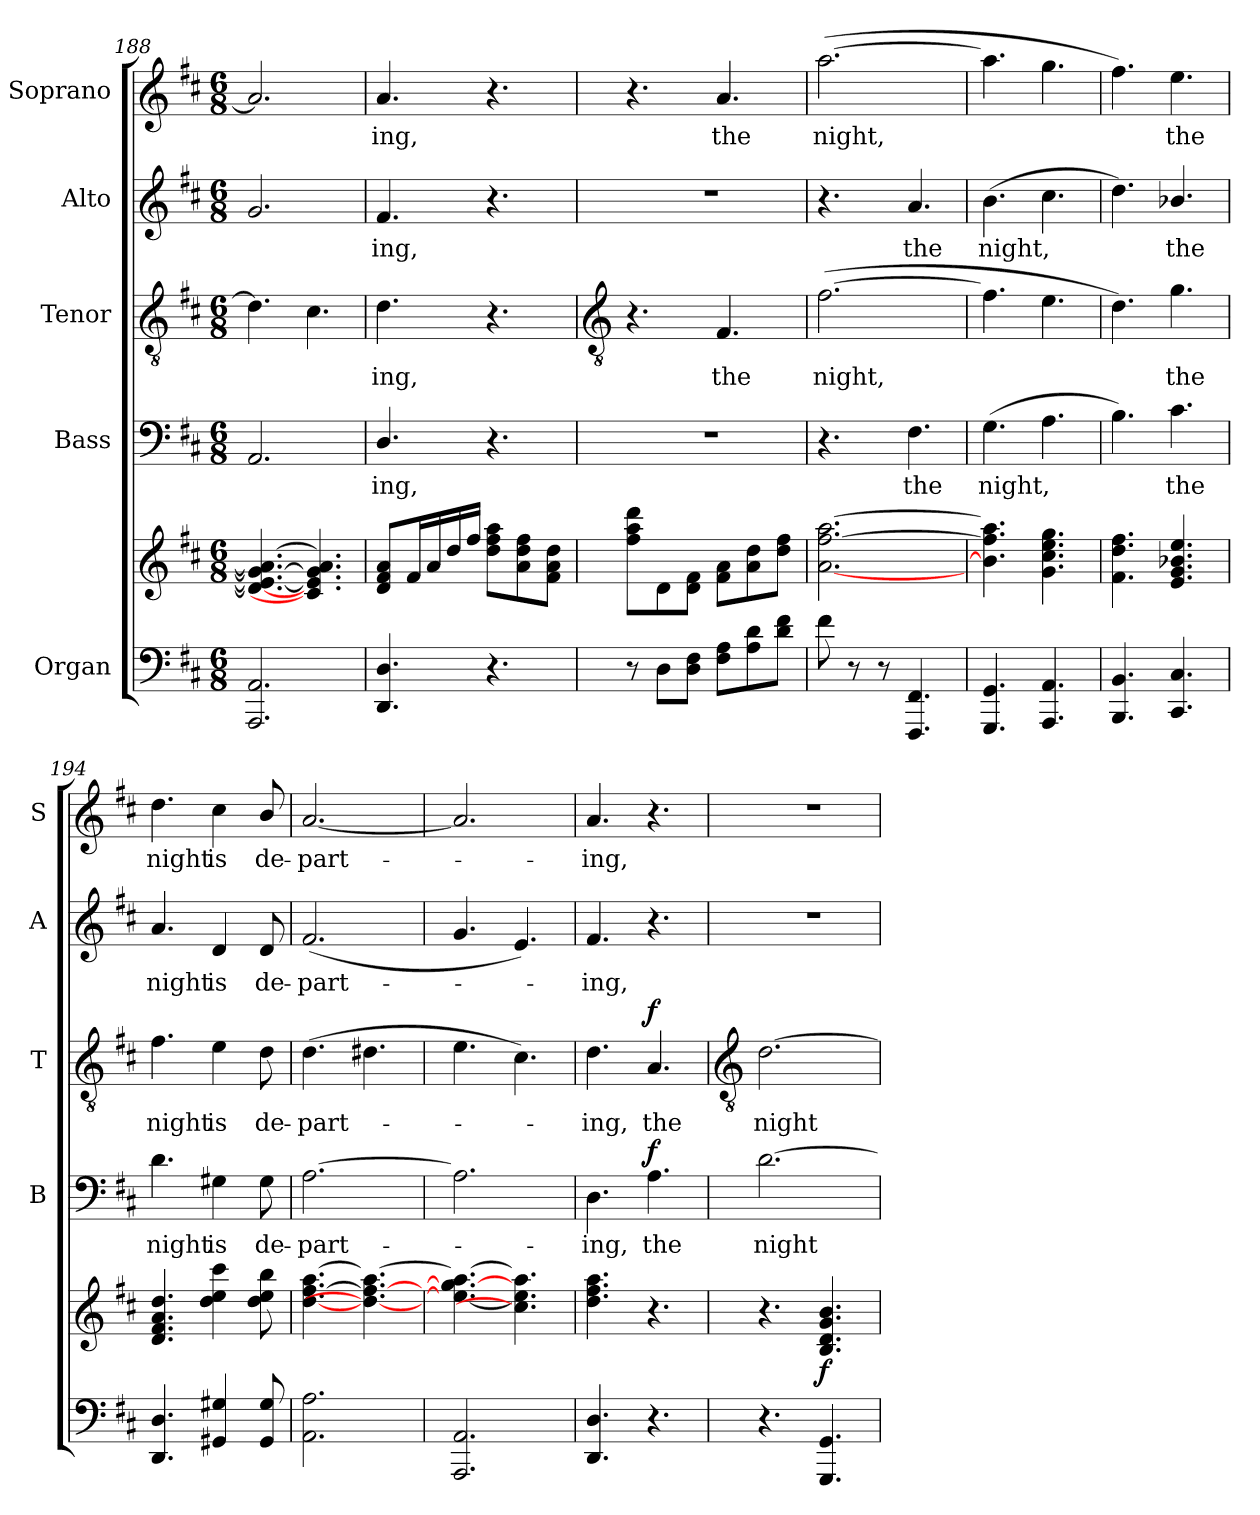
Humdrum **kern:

**kern	**kern	**dynam	**kern	**text	**dynam	**kern	**text	**dynam	**kern	**text	**kern	**text
*part5	*part5	*part5	*part4	*part4	*part4	*part3	*part3	*part3	*part2	*part2	*part1	*part1
*staff6	*staff5	*staff5/6	*staff4	*staff4	*staff4	*staff3	*staff3	*staff3	*staff2	*staff2	*staff1	*staff1
*I"Organ	*	*	*I"Bass	*	*	*I"Tenor	*	*	*I"Alto	*	*I"Soprano	*
*	*	*	*I'B	*	*	*I'T	*	*	*I'A	*	*I'S	*
*clefF4	*clefG2	*	*clefF4	*	*	*clefGv2	*	*	*clefG2	*	*clefG2	*
*k[f#c#]	*k[f#c#]	*	*k[f#c#]	*	*	*k[f#c#]	*	*	*k[f#c#]	*	*k[f#c#]	*
*D:	*D:	*	*D:	*	*	*D:	*	*	*D:	*	*D:	*
*M6/8	*M6/8	*	*M6/8	*	*	*M6/8	*	*	*M6/8	*	*M6/8	*
=188	=188	=188	=188	=188	=188	=188	=188	=188	=188	=188	=188	=188
2.AAA 2.AA	4.d_ 4.e_ 4.g_ 4.a_	.	2.AA	.	.	4.d]	.	.	2.g	.	2.a]	.
.	4.c#] 4.e] 4.g] 4.a]	.	.	.	.	4.c#	.	.	.	.	.	.
=189	=189	=189	=189	=189	=189	=189	=189	=189	=189	=189	=189	=189
!	!	!	!	!LO:LY:b	!	!	!LO:LY:b	!	!	!LO:LY:b	!	!LO:LY:b
4.DD 4.D	8d 8f# 8aL	.	4.D/	ing,	.	4.d	ing,	.	4.f#	ing,	4.a	ing,
.	16f#L	.	.	.	.	.	.	.	.	.	.	.
.	16a	.	.	.	.	.	.	.	.	.	.	.
.	16dd	.	.	.	.	.	.	.	.	.	.	.
.	16ff#JJ	.	.	.	.	.	.	.	.	.	.	.
4.r	8dd\ 8ff#\ 8aa\L	.	4.r	.	.	4.r	.	.	4.r	.	4.r	.
.	8a\ 8dd\ 8ff#\	.	.	.	.	.	.	.	.	.	.	.
.	8f#\ 8a\ 8dd\J	.	.	.	.	.	.	.	.	.	.	.
!!LO:LB:g=z
=190	=190	=190	=190	=190	=190	=190	=190	=190	=190	=190	=190	=190
*	*	*	*	*	*	*clefGv2	*	*	*	*	*	*
!	!	!	!LO:N:vis=1	!	!	!	!	!	!LO:N:vis=1	!	!	!
8r	8ff#\ 8aa\ 8ddd\L	.	2.r	.	.	4.r	.	.	2.r	.	4.r	.
8DL	8d\	.	.	.	.	.	.	.	.	.	.	.
8D 8F#J	8d\ 8f#\J	.	.	.	.	.	.	.	.	.	.	.
!	!	!	!	!	!	!	!LO:LY:b	!	!	!	!	!LO:LY:b
8F# 8AL	8f#\ 8a\L	.	.	.	.	4.F#	the	.	.	.	4.a	the
8A 8d	8a\ 8dd\	.	.	.	.	.	.	.	.	.	.	.
8d 8f#J	8dd\ 8ff#\J	.	.	.	.	.	.	.	.	.	.	.
=191	=191	=191	=191	=191	=191	=191	=191	=191	=191	=191	=191	=191
!	!	!	!	!	!	!	!LO:LY:b	!	!	!	!	!LO:LY:b
8f#	[2.a\ [2.ff#\ [2.aa\	.	4.r	.	.	(>[2.f#	night,	.	4.r	.	(>[2.aa	night,
8r	.	.	.	.	.	.	.	.	.	.	.	.
8r	.	.	.	.	.	.	.	.	.	.	.	.
!	!	!	!	!LO:LY:b	!	!	!	!	!	!LO:LY:b	!	!
4.FFF# 4.FF#	.	.	4.F#	the	.	.	.	.	4.a	the	.	.
=192	=192	=192	=192	=192	=192	=192	=192	=192	=192	=192	=192	=192
!	!	!	!	!LO:LY:b	!	!	!	!	!	!LO:LY:b	!	!
4.GGG 4.GG	4.b\] 4.ff#\] 4.aa\]	.	(>4.G	night,	.	4.f#]	.	.	(>4.b	night,	4.aa]	.
4.AAA 4.AA	4.g\ 4.cc#\ 4.ee\ 4.gg\	.	4.A	.	.	4.e	.	.	4.cc#	.	4.gg	.
=193	=193	=193	=193	=193	=193	=193	=193	=193	=193	=193	=193	=193
4.BBB 4.BB	4.f#\ 4.dd\ 4.ff#\	.	4.B)	.	.	4.d)	.	.	4.dd)	.	4.ff#)	.
!	!	!	!	!LO:LY:b	!	!	!LO:LY:b	!	!	!LO:LY:b	!	!LO:LY:b
4.CC# 4.C#	4.e 4.g 4.b-X 4.ee	.	4.c#	the	.	4.g	the	.	4.b-X/	the	4.ee	the
=194	=194	=194	=194	=194	=194	=194	=194	=194	=194	=194	=194	=194
!	!	!	!	!LO:LY:b	!	!	!LO:LY:b	!	!	!LO:LY:b	!	!LO:LY:b
4.DD 4.D	4.d 4.f# 4.a 4.dd	.	4.d	night	.	4.f#	night	.	4.a	night	4.dd	night
!	!	!	!	!LO:LY:b	!	!	!LO:LY:b	!	!	!LO:LY:b	!	!LO:LY:b
4GG#X 4G#X	4dd\ 4ee\ 4ccc#\	.	4G#X	is	.	4e	is	.	4d	is	4cc#	is
!	!	!	!	!LO:LY:b	!	!	!LO:LY:b	!	!	!LO:LY:b	!	!LO:LY:b
8GG# 8G#	8dd\ 8ee\ 8bb\	.	8G#	de-	.	8d	de-	.	8d	de-	8b/	de-
=195	=195	=195	=195	=195	=195	=195	=195	=195	=195	=195	=195	=195
!	!	!	!	!LO:LY:b	!	!	!LO:LY:b	!	!	!LO:LY:b	!	!LO:LY:b
2.AA 2.A	[4.dd [4.ff# [4.aa	.	[2.A	-part-	.	(>4.d	-part-	.	(<2.f#	-part-	[2.a	-part-
.	4.dd#_ 4.ff#_ 4.aa_	.	.	.	.	4.d#X	.	.	.	.	.	.
=196	=196	=196	=196	=196	=196	=196	=196	=196	=196	=196	=196	=196
2.AAA 2.AA	4.ee_ 4.gg_ 4.aa_	.	2.A]	.	.	4.e	.	.	4.g	.	2.a]	.
.	4.cc#] 4.ee] 4.aa]	.	.	.	.	4.c#)	.	.	4.e)	.	.	.
=197	=197	=197	=197	=197	=197	=197	=197	=197	=197	=197	=197	=197
!	!	!	!	!LO:LY:b	!	!	!LO:LY:b	!	!	!LO:LY:b	!	!LO:LY:b
4.DD 4.D	4.dd 4.ff# 4.aa	.	4.D	ing,	.	4.d	ing,	.	4.f#	ing,	4.a	ing,
!	!	!	!	!LO:LY:b	!LO:DY:b	!	!LO:LY:b	!LO:DY:b	!	!	!	!
4.r	4.r	.	4.A	the	f	4.A	the	f	4.r	.	4.r	.
!!LO:LB:g=z
=198	=198	=198	=198	=198	=198	=198	=198	=198	=198	=198	=198	=198
*	*	*	*	*	*	*clefGv2	*	*	*	*	*	*
!	!	!	!	!LO:LY:b	!	!	!LO:LY:b	!	!LO:N:vis=1	!	!LO:N:vis=1	!
4.r	4.r	.	[2.d	night	.	[2.d	night	.	2.r	.	2.r	.
!	!	!LO:DY:b	!	!	!	!	!	!	!	!	!	!
4.GGG 4.GG	4.B 4.d 4.g 4.b	f	.	.	.	.	.	.	.	.	.	.
=	=	=	=	=	=	=	=	=	=	=	=	=
*-	*-	*-	*-	*-	*-	*-	*-	*-	*-	*-	*-	*-
